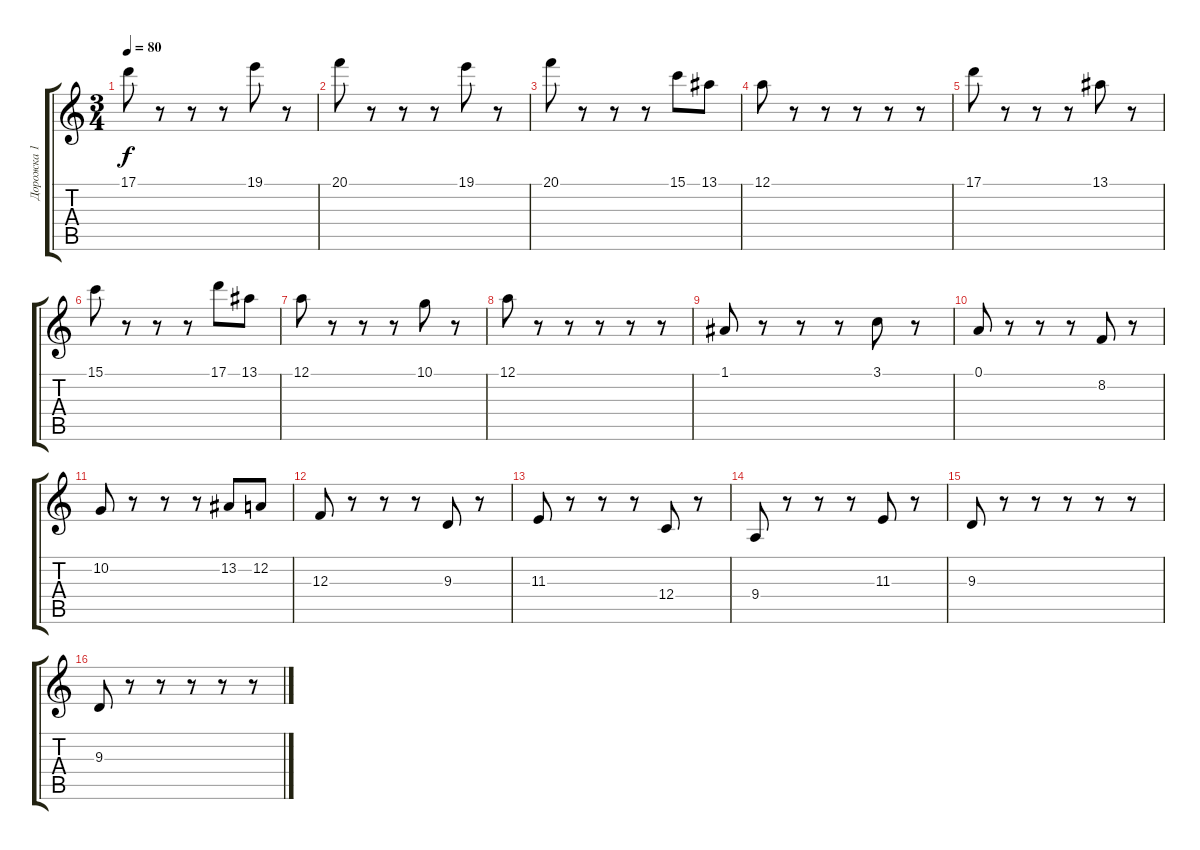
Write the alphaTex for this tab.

\track ("Дорожка 1" "Дорожка 1") {instrument musicbox}
\staff {score tabs}
\tuning (A4 A3 F3 C3 G2 D2) {hide}
\ts (3 4)
\tempo 80
\clef g2
\ks c
17.1.8{dy f} r.8 r.8 r.8 19.1.8 r.8 |
20.1.8 r.8 r.8 r.8 19.1.8 r.8 |
20.1.8 r.8 r.8 r.8 15.1.8 13.1.8 |
12.1.8 r.8 r.8 r.8 r.8 r.8 |
17.1.8 r.8 r.8 r.8 13.1.8 r.8 |
15.1.8 r.8 r.8 r.8 17.1.8 13.1.8 |
12.1.8 r.8 r.8 r.8 10.1.8 r.8 |
12.1.8 r.8 r.8 r.8 r.8 r.8 |
1.1.8 r.8 r.8 r.8 3.1.8 r.8 |
0.1.8 r.8 r.8 r.8 8.2.8 r.8 |
10.2.8 r.8 r.8 r.8 13.2.8 12.2.8 |
12.3.8 r.8 r.8 r.8 9.3.8 r.8 |
11.3.8 r.8 r.8 r.8 12.4.8 r.8 |
9.4.8 r.8 r.8 r.8 11.3.8 r.8 |
9.3.8 r.8 r.8 r.8 r.8 r.8 |
9.3.8 r.8 r.8 r.8 r.8 r.8
